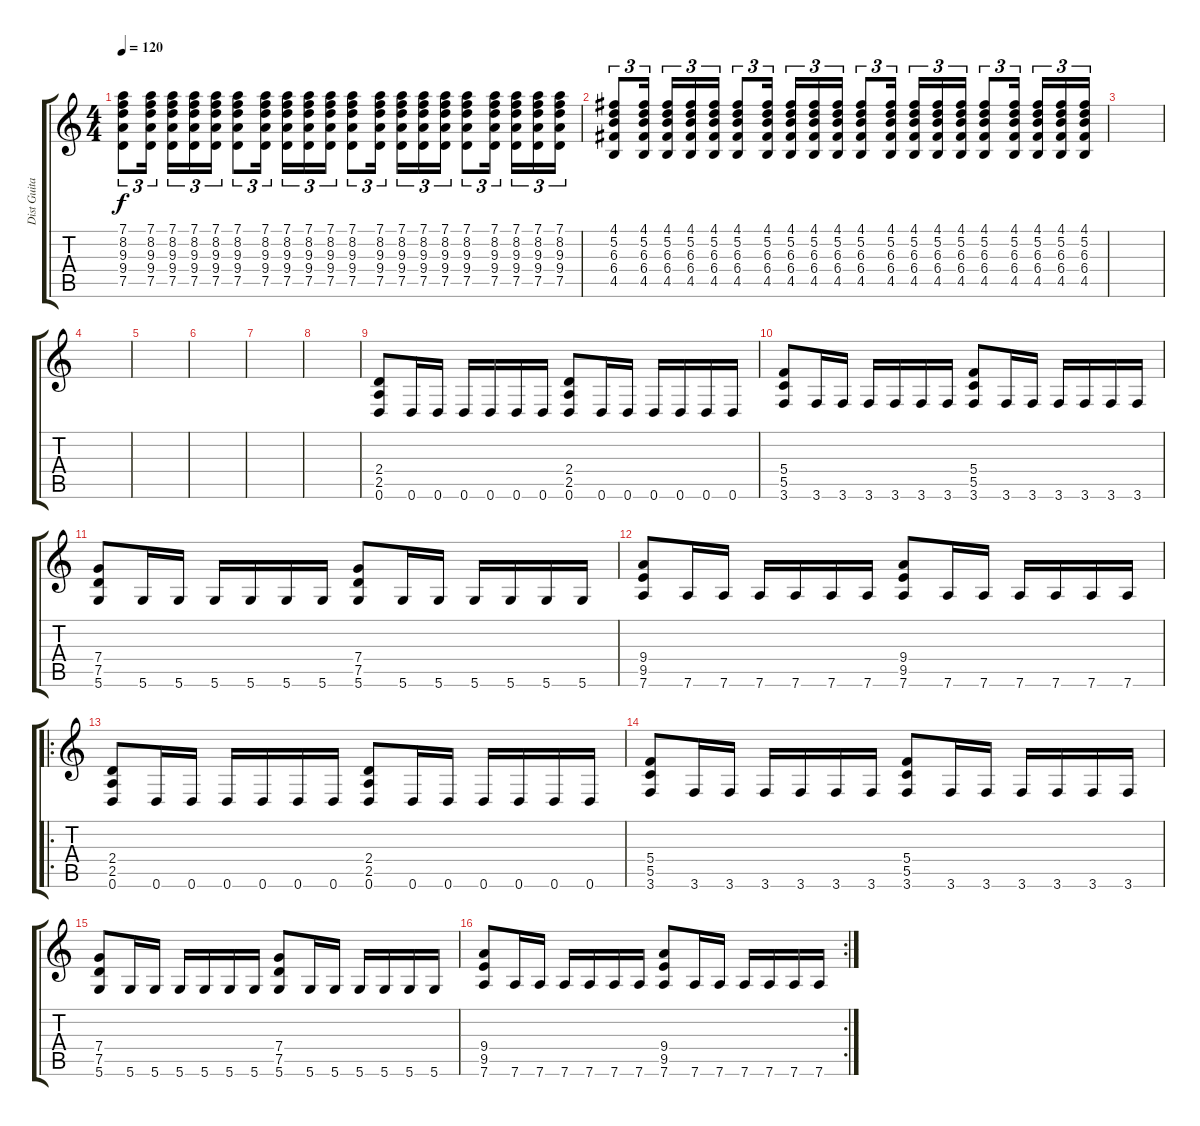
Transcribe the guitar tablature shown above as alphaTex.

\track ("Dist Guitar II" "Dist Guita") {instrument distortionguitar}
\staff {score tabs}
\tuning (D4 A3 F3 C3 G2 D2) {hide}
\ts (4 4)
\tempo 120
\clef g2
\ks c
(7.1 8.2 9.3 9.4 7.5).8{tu (3 2) dy f volume 16 instrument acousticguitarnylon} (7.1 8.2 9.3 9.4 7.5).16{tu (3 2) volume 3} (7.1 8.2 9.3 9.4 7.5).16{tu (3 2)} (7.1 8.2 9.3 9.4 7.5).16{tu (3 2)} (7.1 8.2 9.3 9.4 7.5).16{tu (3 2)} (7.1 8.2 9.3 9.4 7.5).8{tu (3 2)} (7.1 8.2 9.3 9.4 7.5).16{tu (3 2)} (7.1 8.2 9.3 9.4 7.5).16{tu (3 2)} (7.1 8.2 9.3 9.4 7.5).16{tu (3 2)} (7.1 8.2 9.3 9.4 7.5).16{tu (3 2)} (7.1 8.2 9.3 9.4 7.5).8{tu (3 2)} (7.1 8.2 9.3 9.4 7.5).16{tu (3 2)} (7.1 8.2 9.3 9.4 7.5).16{tu (3 2)} (7.1 8.2 9.3 9.4 7.5).16{tu (3 2)} (7.1 8.2 9.3 9.4 7.5).16{tu (3 2)} (7.1 8.2 9.3 9.4 7.5).8{tu (3 2)} (7.1 8.2 9.3 9.4 7.5).16{tu (3 2)} (7.1 8.2 9.3 9.4 7.5).16{tu (3 2)} (7.1 8.2 9.3 9.4 7.5).16{tu (3 2)} (7.1 8.2 9.3 9.4 7.5).16{tu (3 2)} |
(4.1 5.2 6.3 6.4 4.5).8{tu (3 2)} (4.1 5.2 6.3 6.4 4.5).16{tu (3 2)} (4.1 5.2 6.3 6.4 4.5).16{tu (3 2)} (4.1 5.2 6.3 6.4 4.5).16{tu (3 2)} (4.1 5.2 6.3 6.4 4.5).16{tu (3 2)} (4.1 5.2 6.3 6.4 4.5).8{tu (3 2)} (4.1 5.2 6.3 6.4 4.5).16{tu (3 2)} (4.1 5.2 6.3 6.4 4.5).16{tu (3 2)} (4.1 5.2 6.3 6.4 4.5).16{tu (3 2)} (4.1 5.2 6.3 6.4 4.5).16{tu (3 2)} (4.1 5.2 6.3 6.4 4.5).8{tu (3 2)} (4.1 5.2 6.3 6.4 4.5).16{tu (3 2)} (4.1 5.2 6.3 6.4 4.5).16{tu (3 2)} (4.1 5.2 6.3 6.4 4.5).16{tu (3 2)} (4.1 5.2 6.3 6.4 4.5).16{tu (3 2)} (4.1 5.2 6.3 6.4 4.5).8{tu (3 2)} (4.1 5.2 6.3 6.4 4.5).16{tu (3 2)} (4.1 5.2 6.3 6.4 4.5).16{tu (3 2)} (4.1 5.2 6.3 6.4 4.5).16{tu (3 2)} (4.1 5.2 6.3 6.4 4.5).16{tu (3 2)} |
|
|
|
|
|
|
(2.4 2.5 0.6).8{volume 13 instrument distortionguitar} 0.6.16 0.6.16 0.6.16 0.6.16 0.6.16 0.6.16 (2.4 2.5 0.6).8 0.6.16 0.6.16 0.6.16 0.6.16 0.6.16 0.6.16 |
(5.4 5.5 3.6).8 3.6.16 3.6.16 3.6.16 3.6.16 3.6.16 3.6.16 (5.4 5.5 3.6).8 3.6.16 3.6.16 3.6.16 3.6.16 3.6.16 3.6.16 |
(7.4 7.5 5.6).8 5.6.16 5.6.16 5.6.16 5.6.16 5.6.16 5.6.16 (7.4 7.5 5.6).8 5.6.16 5.6.16 5.6.16 5.6.16 5.6.16 5.6.16 |
(9.4 9.5 7.6).8 7.6.16 7.6.16 7.6.16 7.6.16 7.6.16 7.6.16 (9.4 9.5 7.6).8 7.6.16 7.6.16 7.6.16 7.6.16 7.6.16 7.6.16 |
\ro
(2.4 2.5 0.6).8{instrument distortionguitar} 0.6.16 0.6.16 0.6.16 0.6.16 0.6.16 0.6.16 (2.4 2.5 0.6).8 0.6.16 0.6.16 0.6.16 0.6.16 0.6.16 0.6.16 |
(5.4 5.5 3.6).8 3.6.16 3.6.16 3.6.16 3.6.16 3.6.16 3.6.16 (5.4 5.5 3.6).8 3.6.16 3.6.16 3.6.16 3.6.16 3.6.16 3.6.16 |
(7.4 7.5 5.6).8 5.6.16 5.6.16 5.6.16 5.6.16 5.6.16 5.6.16 (7.4 7.5 5.6).8 5.6.16 5.6.16 5.6.16 5.6.16 5.6.16 5.6.16 |
\rc 2
(9.4 9.5 7.6).8 7.6.16 7.6.16 7.6.16 7.6.16 7.6.16 7.6.16 (9.4 9.5 7.6).8 7.6.16 7.6.16 7.6.16 7.6.16 7.6.16 7.6.16
